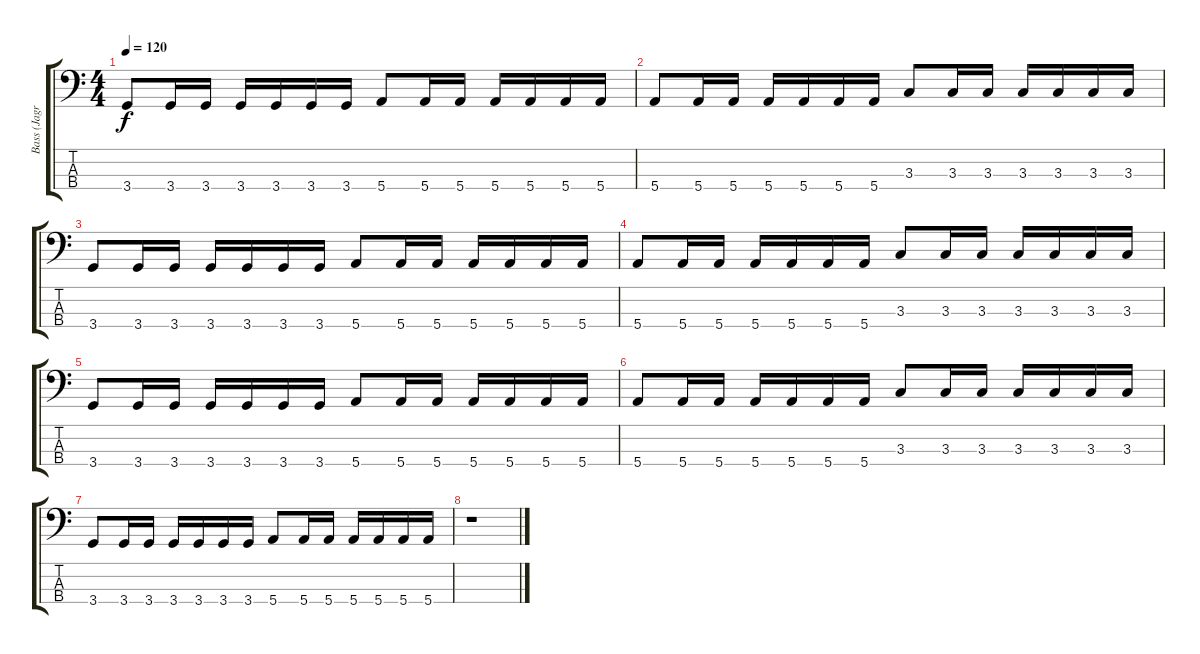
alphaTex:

\track ("Bass (Jagr)" "Bass (Jagr") {instrument electricbasspick}
\staff {score tabs}
\tuning (G2 D2 A1 E1) {hide}
\ts (4 4)
\tempo 120
\clef f4
\ks c
3.4.8{dy f} 3.4.16 3.4.16 3.4.16 3.4.16 3.4.16 3.4.16 5.4.8 5.4.16 5.4.16 5.4.16 5.4.16 5.4.16 5.4.16 |
5.4.8 5.4.16 5.4.16 5.4.16 5.4.16 5.4.16 5.4.16 3.3.8 3.3.16 3.3.16 3.3.16 3.3.16 3.3.16 3.3.16 |
3.4.8 3.4.16 3.4.16 3.4.16 3.4.16 3.4.16 3.4.16 5.4.8 5.4.16 5.4.16 5.4.16 5.4.16 5.4.16 5.4.16 |
5.4.8 5.4.16 5.4.16 5.4.16 5.4.16 5.4.16 5.4.16 3.3.8 3.3.16 3.3.16 3.3.16 3.3.16 3.3.16 3.3.16 |
3.4.8 3.4.16 3.4.16 3.4.16 3.4.16 3.4.16 3.4.16 5.4.8 5.4.16 5.4.16 5.4.16 5.4.16 5.4.16 5.4.16 |
5.4.8 5.4.16 5.4.16 5.4.16 5.4.16 5.4.16 5.4.16 3.3.8 3.3.16 3.3.16 3.3.16 3.3.16 3.3.16 3.3.16 |
3.4.8 3.4.16 3.4.16 3.4.16 3.4.16 3.4.16 3.4.16 5.4.8 5.4.16 5.4.16 5.4.16 5.4.16 5.4.16 5.4.16 |
r.1
